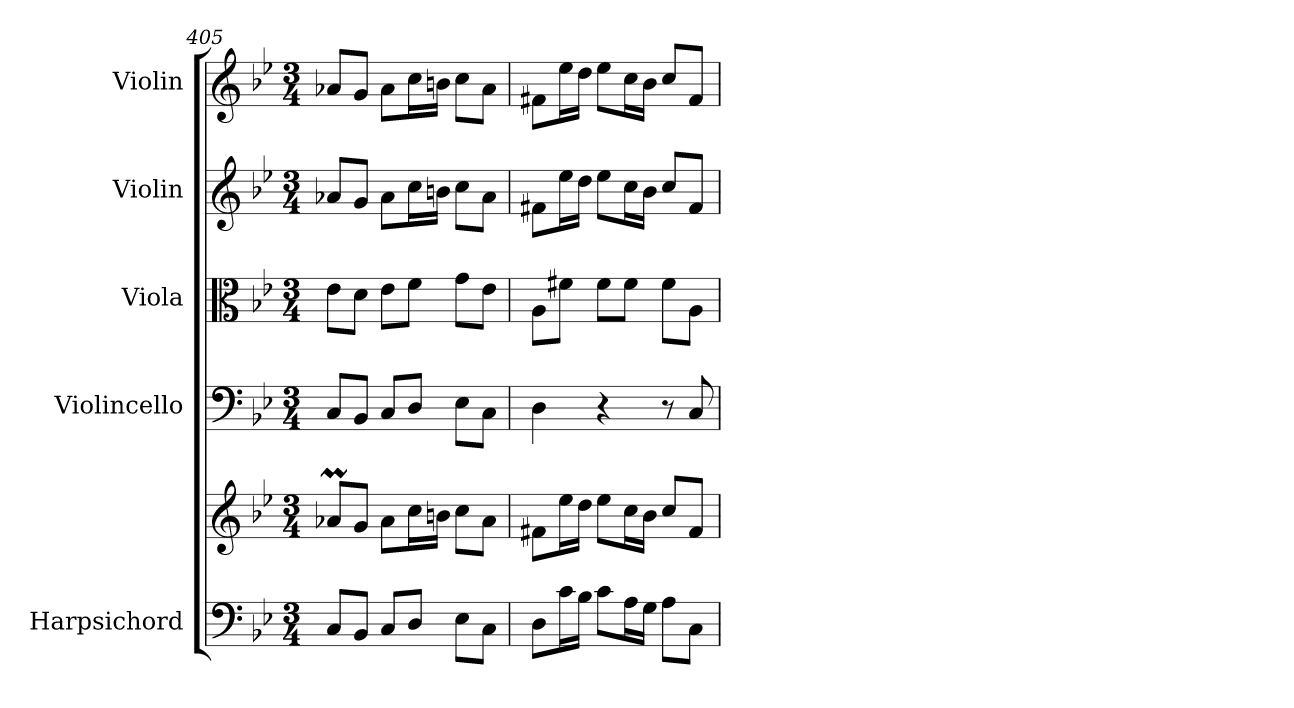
**kern	**kern	**kern	**kern	**kern	**kern
*part5	*part5	*part4	*part3	*part2	*part1
*staff6	*staff5	*staff4	*staff3	*staff2	*staff1
*I"Harpsichord	*	*I"Violincello	*I"Viola	*I"Violin	*I"Violin
*I'Hpschd	*	*I'Vc	*I'Vla	*I'Vln	*I'Vln
!!LO:LB:g=z
*clefF4	*clefG2	*clefF4	*clefC3	*clefG2	*clefG2
*k[b-e-]	*k[b-e-]	*k[b-e-]	*k[b-e-]	*k[b-e-]	*k[b-e-]
*M3/4	*M3/4	*M3/4	*M3/4	*M3/4	*M3/4
=405	=405	=405	=405	=405	=405
8C/L	8a-XM/L	8C/L	8e-\L	8a-X/L	8a-X/L
8BB-/J	8g/J	8BB-/J	8d\J	8g/J	8g/J
8C/L	8a-\L	8C/L	8e-\L	8a-\L	8a-\L
8D/J	16cc\L	8D/J	8f\J	16cc\L	16cc\L
.	16bn\JJ	.	.	16bn\JJ	16bn\JJ
8E-\L	8cc\L	8E-\L	8g\L	8cc\L	8cc\L
8C\J	8a-\J	8C\J	8e-\J	8a-\J	8a-\J
=406	=406	=406	=406	=406	=406
8D\L	8f#X\L	4D\	8A\L	8f#X\L	8f#X\L
16c\L	16ee-\L	.	8f#X\J	16ee-\L	16ee-\L
16B-\JJ	16dd\JJ	.	.	16dd\JJ	16dd\JJ
8c\L	8ee-\L	4r	8f#\L	8ee-\L	8ee-\L
16A\L	16cc\L	.	8f#\J	16cc\L	16cc\L
16G\JJ	16b-\JJ	.	.	16b-\JJ	16b-\JJ
8A\L	8cc/L	8r	8f#\L	8cc/L	8cc/L
8C\J	8f#/J	8C/	8A\J	8f#/J	8f#/J
=	=	=	=	=	=
*-	*-	*-	*-	*-	*-
